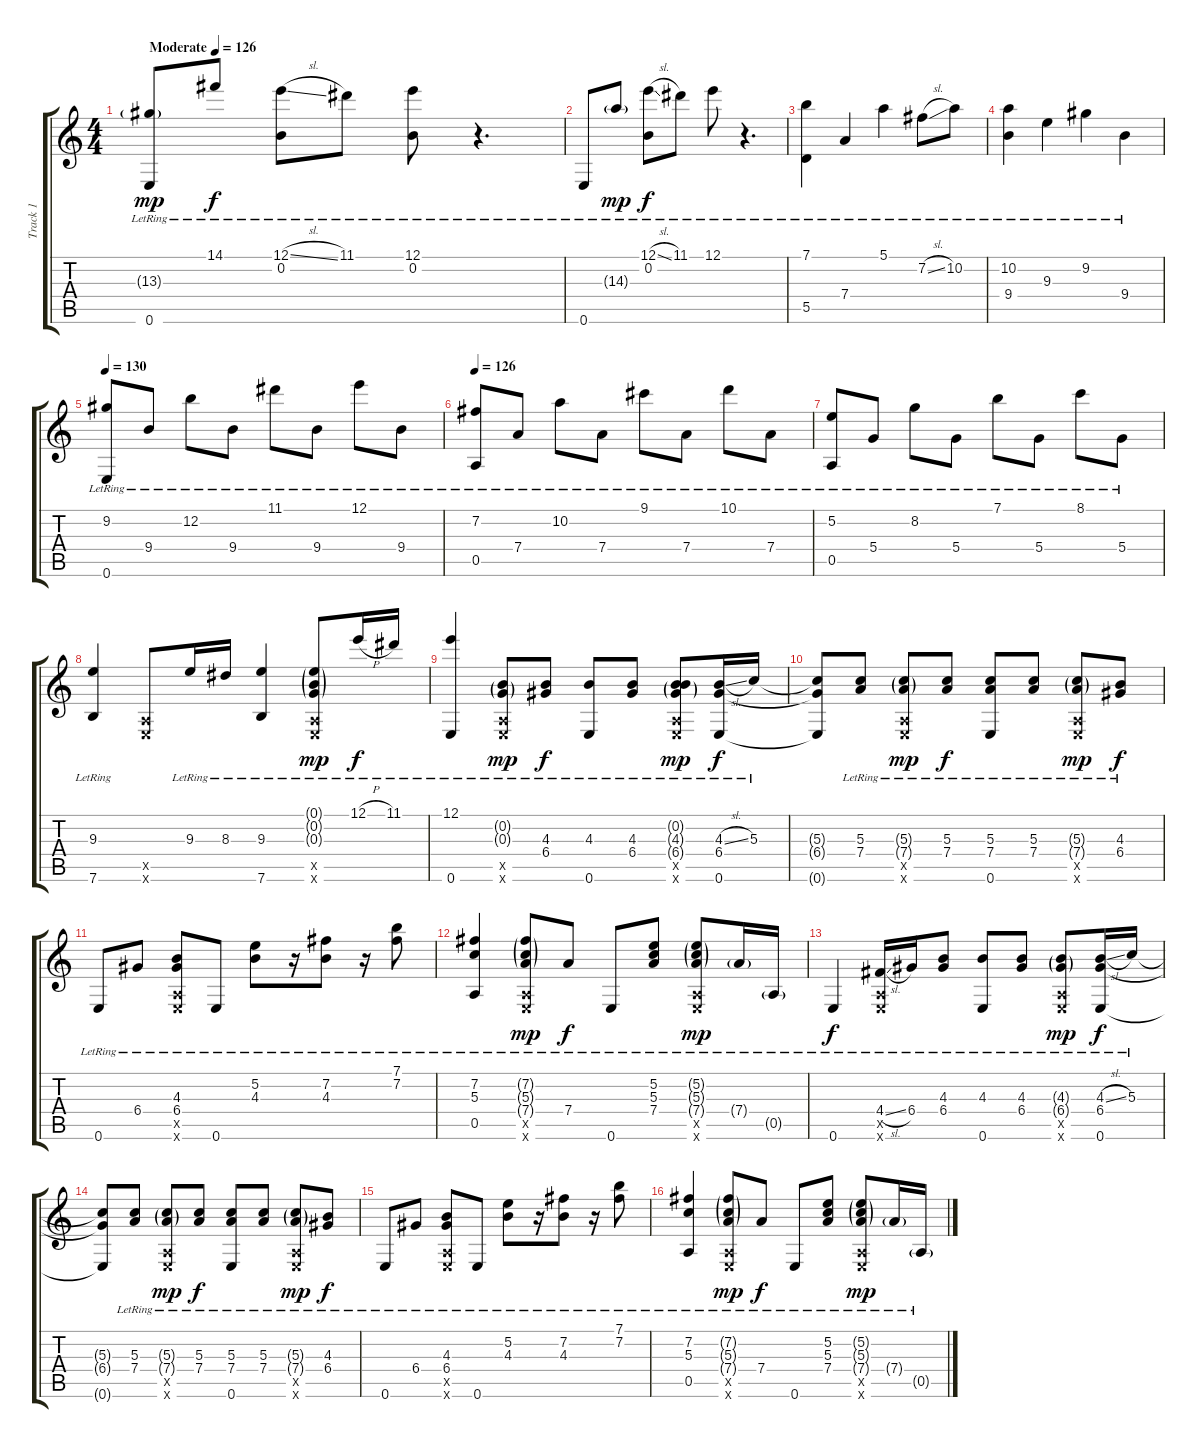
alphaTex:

\track ("Track 1" "Track 1") {instrument acousticguitarsteel}
\staff {score tabs}
\tuning (E4 B3 G3 D3 A2 E2) {hide}
\ts (4 4)
\tempo (126 "Moderate")
\clef g2
\ks c
(13.3{g lr} 0.6{lr}).8{dy mp instrument acousticguitarsteel} 14.1{lr}.8{dy f} (12.1{sl lr} 0.2{lr}).8 11.1{lr}.8 (12.1{lr} 0.2{lr}).8 r.4{d} |
0.6{lr}.8 14.3{g lr}.8{dy mp} (12.1{sl lr} 0.2{lr}).8{dy f} 11.1{lr}.8 12.1{lr}.8 r.4{d} |
(7.1{lr} 5.5{lr}).4 7.4{lr}.4 5.1{lr}.4 7.2{sl lr}.8 10.2{lr}.8 |
(10.2{lr} 9.4{lr}).4 9.3{lr}.4 9.2{lr}.4 9.4{lr}.4 |
\tempo 130
(9.2{lr} 0.6{lr}).8 9.4{lr}.8 12.2{lr}.8 9.4{lr}.8 11.1{lr}.8 9.4{lr}.8 12.1{lr}.8 9.4{lr}.8 |
\tempo 126
(7.2{lr} 0.5{lr}).8 7.4{lr}.8 10.2{lr}.8 7.4{lr}.8 9.1{lr}.8 7.4{lr}.8 10.1{lr}.8 7.4{lr}.8 |
(5.2{lr} 0.5{lr}).8 5.4{lr}.8 8.2{lr}.8 5.4{lr}.8 7.1{lr}.8 5.4{lr}.8 8.1{lr}.8 5.4{lr}.8 |
(9.3{lr} 7.6{lr}).4 (0.5{x} 0.6{x}).8 9.3{lr}.16 8.3{lr}.16 (9.3{lr} 7.6{lr}).4 (0.1{g lr} 0.2{g lr} 0.3{g lr} 0.5{x} 0.6{x}).8{dy mp} 12.1{h lr}.16{dy f} 11.1{lr}.16 |
(12.1{lr} 0.6{lr}).4 (0.2{g lr} 0.3{g lr} 0.5{x} 0.6{x}).8{dy mp} (4.3{lr} 6.4{lr}).8{dy f} (4.3{lr} 0.6{lr}).8 (4.3{lr} 6.4{lr}).8 (0.2{g lr} 4.3{g lr} 6.4{g lr} 0.5{x} 0.6{x}).8{dy mp} (4.3{sl lr} 6.4{lr} 0.6{lr}).16{dy f} 5.3{lr}.16 |
(5.3{t} 6.4{t} 0.6{t}).8 (5.3{lr} 7.4{lr}).8 (5.3{g lr} 7.4{g lr} 0.5{x} 0.6{x}).8{dy mp} (5.3{lr} 7.4{lr}).8{dy f} (5.3{lr} 7.4{lr} 0.6{lr}).8 (5.3{lr} 7.4{lr}).8 (5.3{g lr} 7.4{g lr} 0.5{x} 0.6{x}).8{dy mp} (4.3{lr} 6.4{lr}).8{dy f} |
0.6{lr}.8 6.4{lr}.8 (4.3{lr} 6.4{lr} 0.5{x} 0.6{x}).8 0.6{lr}.8 (5.2{lr} 4.3{lr}).8 r.16 (7.2{lr} 4.3{lr}).8 r.16 (7.1{lr} 7.2{lr}).8 |
(7.2{lr} 5.3{lr} 0.5{lr}).4 (7.2{g lr} 5.3{g lr} 7.4{g lr} 0.5{x} 0.6{x}).8{dy mp} 7.4{lr}.8{dy f} 0.6{lr}.8 (5.2{lr} 5.3{lr} 7.4{lr}).8 (5.2{g lr} 5.3{g lr} 7.4{g lr} 0.5{x} 0.6{x}).8{dy mp} 7.4{g lr}.16 0.5{g lr}.16 |
0.6{lr}.4{dy f} (4.4{sl lr} 0.5{x} 0.6{x}).16 6.4{lr}.16 (4.3{lr} 6.4{lr}).8 (4.3{lr} 0.6{lr}).8 (4.3{lr} 6.4{lr}).8 (4.3{g lr} 6.4{g lr} 0.5{x} 0.6{x}).8{dy mp} (4.3{sl lr} 6.4{lr} 0.6{lr}).16{dy f} 5.3{lr}.16 |
(5.3{t} 6.4{t} 0.6{t}).8 (5.3{lr} 7.4{lr}).8 (5.3{g lr} 7.4{g lr} 0.5{x} 0.6{x}).8{dy mp} (5.3{lr} 7.4{lr}).8{dy f} (5.3{lr} 7.4{lr} 0.6{lr}).8 (5.3{lr} 7.4{lr}).8 (5.3{g lr} 7.4{g lr} 0.5{x} 0.6{x}).8{dy mp} (4.3{lr} 6.4{lr}).8{dy f} |
0.6{lr}.8 6.4{lr}.8 (4.3{lr} 6.4{lr} 0.5{x} 0.6{x}).8 0.6{lr}.8 (5.2{lr} 4.3{lr}).8 r.16 (7.2{lr} 4.3{lr}).8 r.16 (7.1{lr} 7.2{lr}).8 |
(7.2{lr} 5.3{lr} 0.5{lr}).4 (7.2{g lr} 5.3{g lr} 7.4{g lr} 0.5{x} 0.6{x}).8{dy mp} 7.4{lr}.8{dy f} 0.6{lr}.8 (5.2{lr} 5.3{lr} 7.4{lr}).8 (5.2{g lr} 5.3{g lr} 7.4{g lr} 0.5{x} 0.6{x}).8{dy mp} 7.4{g lr}.16 0.5{g lr}.16
